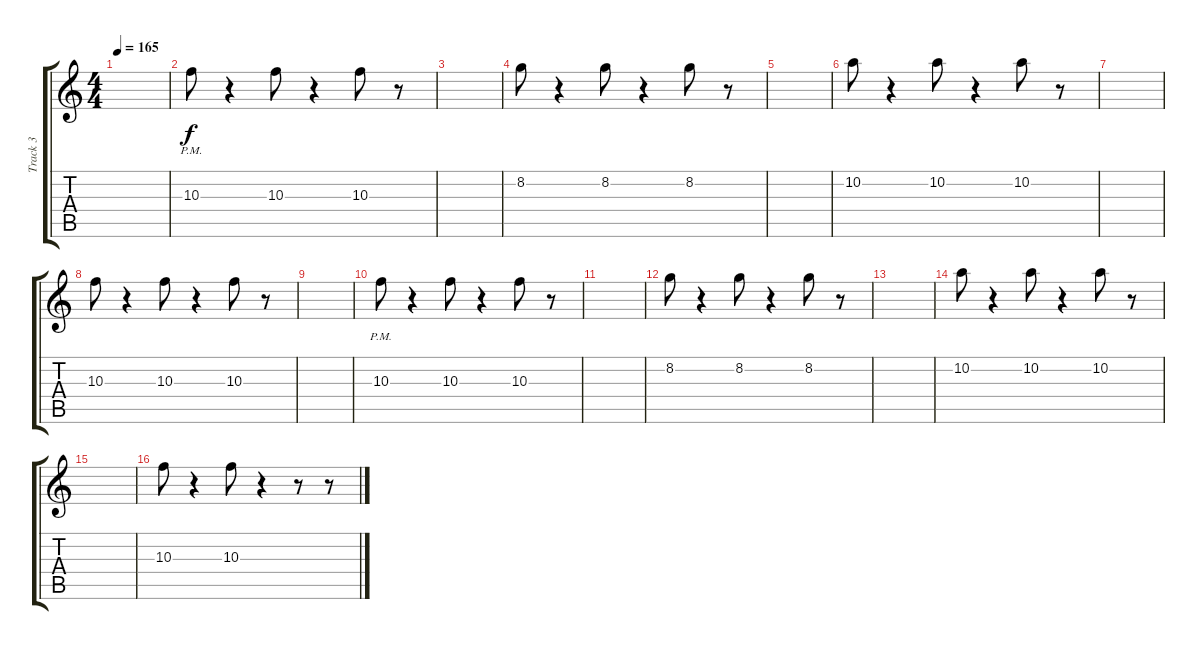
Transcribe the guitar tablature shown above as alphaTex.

\track ("Track 3" "Track 3") {instrument distortionguitar}
\staff {score tabs}
\tuning (E4 B3 G3 D3 A2 D2) {hide}
\ts (4 4)
\tempo 165
\clef g2
\ks c
|
10.3{pm}.8 r.4 10.3.8 r.4 10.3.8 r.8 |
|
8.2.8 r.4 8.2.8 r.4 8.2.8 r.8 |
|
10.2.8 r.4 10.2.8 r.4 10.2.8 r.8 |
|
10.3.8 r.4 10.3.8 r.4 10.3.8 r.8 |
|
10.3{pm}.8 r.4 10.3.8 r.4 10.3.8 r.8 |
|
8.2.8 r.4 8.2.8 r.4 8.2.8 r.8 |
|
10.2.8 r.4 10.2.8 r.4 10.2.8 r.8 |
|
10.3.8 r.4 10.3.8 r.4 r.8 r.8
